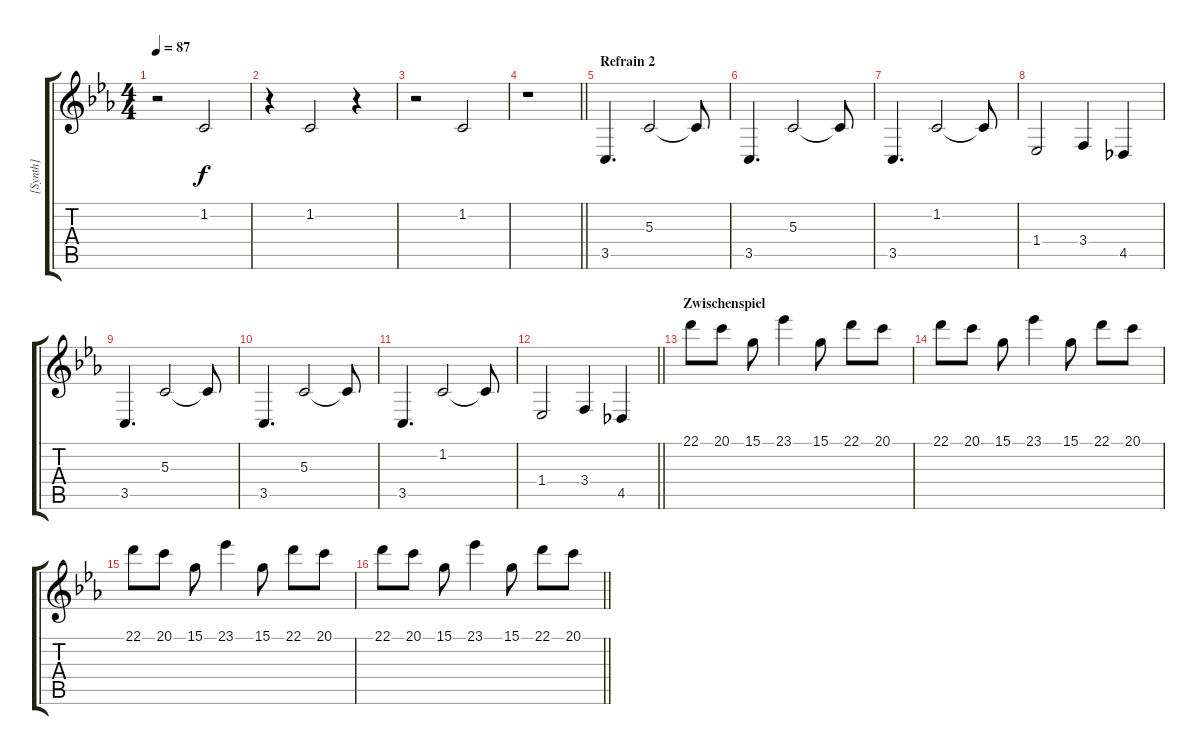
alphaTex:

\track ("[Synth]" "[Synth]") {instrument lead7fifths}
\staff {score tabs}
\tuning (E4 B3 G3 D3 A2 E2) {hide}
\ts (4 4)
\tempo 87
\clef g2
\ks cminor
r.2{dy f} 1.2.2 |
r.4 1.2.2 r.4 |
r.2 1.2.2 |
\barLineRight lightlight
r.1 |
\section ("" "Refrain 2")
3.5.4{d} 5.3.2 5.3{t}.8 |
3.5.4{d} 5.3.2 5.3{t}.8 |
3.5.4{d} 1.2.2 1.2{t}.8 |
1.4.2 3.4.4 4.5.4 |
3.5.4{d} 5.3.2 5.3{t}.8 |
3.5.4{d} 5.3.2 5.3{t}.8 |
3.5.4{d} 1.2.2 1.2{t}.8 |
\barLineRight lightlight
1.4.2 3.4.4 4.5.4 |
\section ("" "Zwischenspiel")
22.1.8 20.1.8 15.1.8 23.1.4 15.1.8 22.1.8 20.1.8 |
22.1.8 20.1.8 15.1.8 23.1.4 15.1.8 22.1.8 20.1.8 |
22.1.8 20.1.8 15.1.8 23.1.4 15.1.8 22.1.8 20.1.8 |
\barLineRight lightlight
22.1.8 20.1.8 15.1.8 23.1.4 15.1.8 22.1.8 20.1.8
